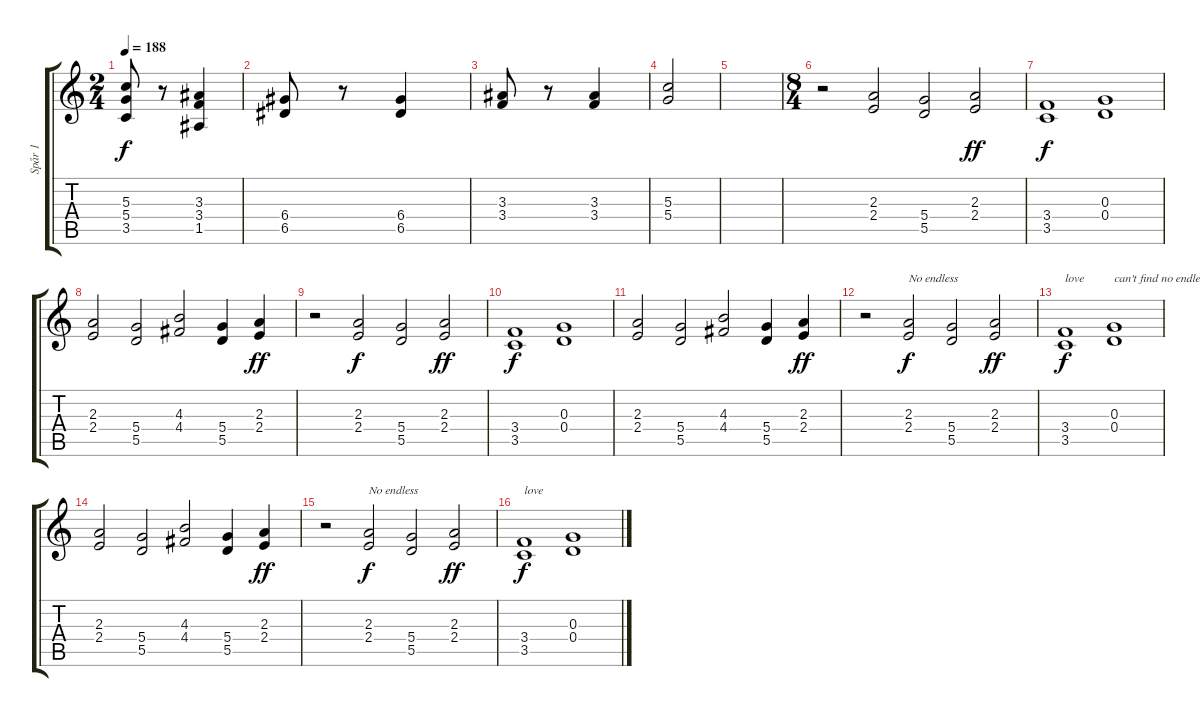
\track ("Spår 1" "Spår 1") {instrument distortionguitar}
\staff {score tabs}
\tuning (E4 B3 G3 D3 A2 E2) {hide}
\ts (2 4)
\tempo 188
\clef g2
\ks c
(5.3 5.4 3.5).8{dy f} r.8 (3.3 3.4 1.5).4 |
(6.4 6.5).8 r.8 (6.4 6.5).4 |
(3.3 3.4).8 r.8 (3.3 3.4).4 |
(5.3 5.4).2 |
|
\ts (8 4)
r.2 (2.3 2.4).2 (5.4 5.5).2 (2.3 2.4).2{dy ff} |
(3.4 3.5).1{dy f} (0.3 0.4).1 |
(2.3 2.4).2 (5.4 5.5).2 (4.3 4.4).2 (5.4 5.5).4 (2.3 2.4).4{dy ff} |
r.2 (2.3 2.4).2{dy f} (5.4 5.5).2 (2.3 2.4).2{dy ff} |
(3.4 3.5).1{dy f} (0.3 0.4).1 |
(2.3 2.4).2 (5.4 5.5).2 (4.3 4.4).2 (5.4 5.5).4 (2.3 2.4).4{dy ff} |
r.2 (2.3 2.4).2{txt "No endless" dy f} (5.4 5.5).2 (2.3 2.4).2{dy ff} |
(3.4 3.5).1{txt "love" dy f} (0.3 0.4).1{txt "can't find no endless love"} |
(2.3 2.4).2 (5.4 5.5).2 (4.3 4.4).2 (5.4 5.5).4 (2.3 2.4).4{dy ff} |
r.2 (2.3 2.4).2{txt "No endless" dy f} (5.4 5.5).2 (2.3 2.4).2{dy ff} |
(3.4 3.5).1{txt "love" dy f} (0.3 0.4).1
